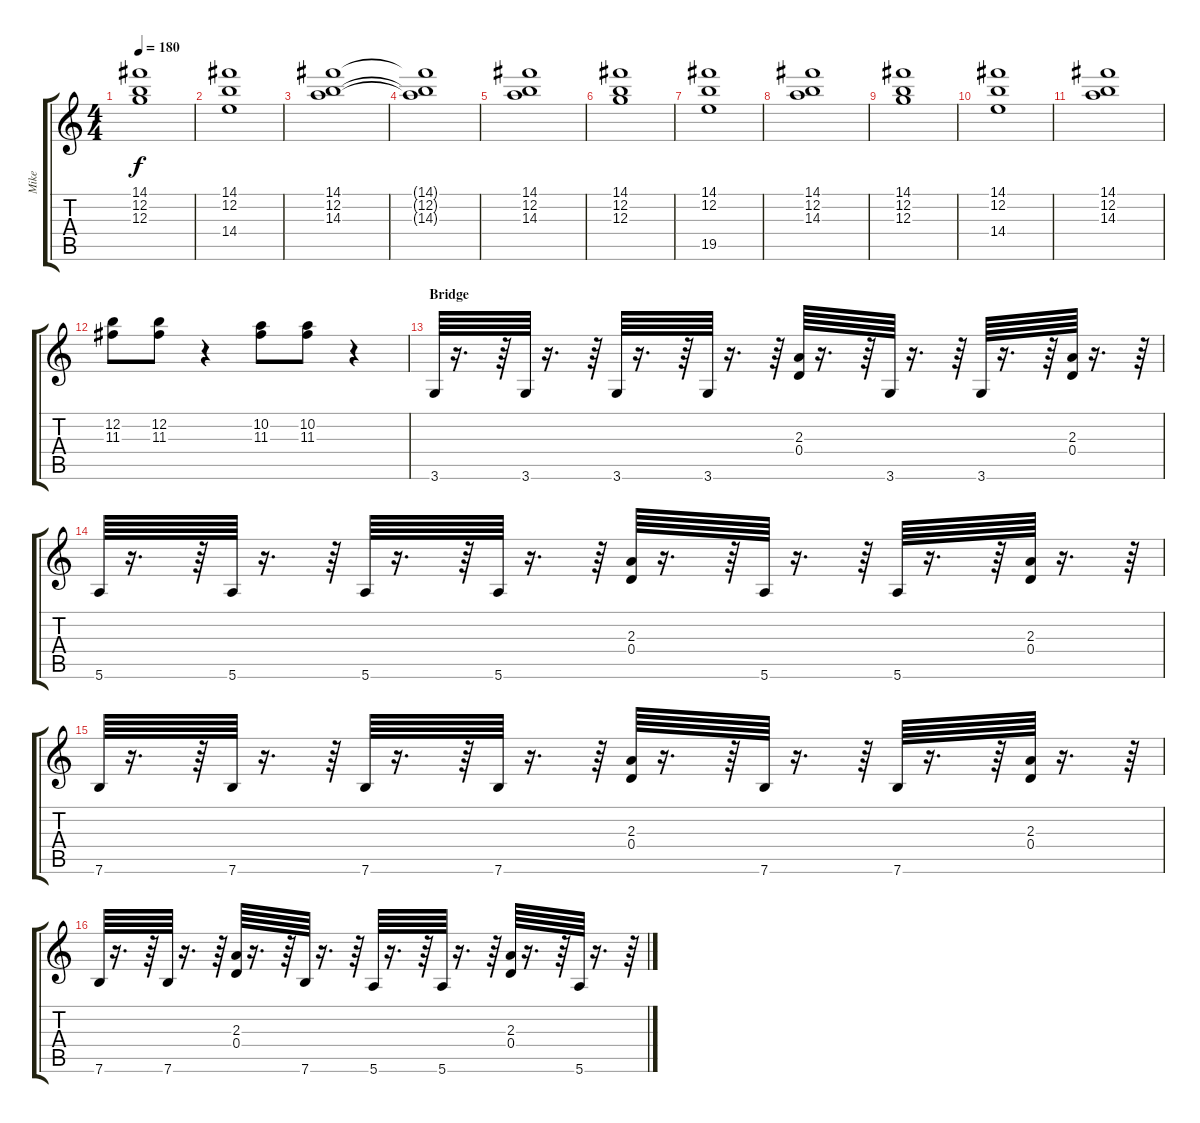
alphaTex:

\track ("Mike" "Mike") {instrument acousticguitarsteel}
\staff {score tabs}
\tuning (E4 B3 G3 D3 A2 E2) {hide}
\ts (4 4)
\tempo 180
\clef g2
\ks c
(14.1 12.2 12.3).1{dy f} |
(14.1 12.2 14.4).1 |
(14.1 12.2 14.3).1 |
(14.1{t} 12.2{t} 14.3{t}).1 |
(14.1 12.2 14.3).1 |
(14.1 12.2 12.3).1 |
(14.1 12.2 19.5).1 |
(14.1 12.2 14.3).1 |
(14.1 12.2 12.3).1 |
(14.1 12.2 14.4).1 |
(14.1 12.2 14.3).1 |
(12.2 11.3).8 (12.2 11.3).8 r.4 (10.2 11.3).8 (10.2 11.3).8 r.4 |
\section ("" "Bridge")
3.6.64{volume 16} r.16{d} r.64 3.6.64 r.16{d} r.64 3.6.64 r.16{d} r.64 3.6.64 r.16{d} r.64 (2.3 0.4).64 r.16{d} r.64 3.6.64 r.16{d} r.64 3.6.64 r.16{d} r.64 (2.3 0.4).64 r.16{d} r.64 |
5.6.64 r.16{d} r.64 5.6.64 r.16{d} r.64 5.6.64 r.16{d} r.64 5.6.64 r.16{d} r.64 (2.3 0.4).64 r.16{d} r.64 5.6.64 r.16{d} r.64 5.6.64 r.16{d} r.64 (2.3 0.4).64 r.16{d} r.64 |
7.6.64 r.16{d} r.64 7.6.64 r.16{d} r.64 7.6.64 r.16{d} r.64 7.6.64 r.16{d} r.64 (2.3 0.4).64 r.16{d} r.64 7.6.64 r.16{d} r.64 7.6.64 r.16{d} r.64 (2.3 0.4).64 r.16{d} r.64 |
7.6.64 r.16{d} r.64 7.6.64 r.16{d} r.64 (2.3 0.4).64 r.16{d} r.64 7.6.64 r.16{d} r.64 5.6.64 r.16{d} r.64 5.6.64 r.16{d} r.64 (2.3 0.4).64 r.16{d} r.64 5.6.64 r.16{d} r.64
